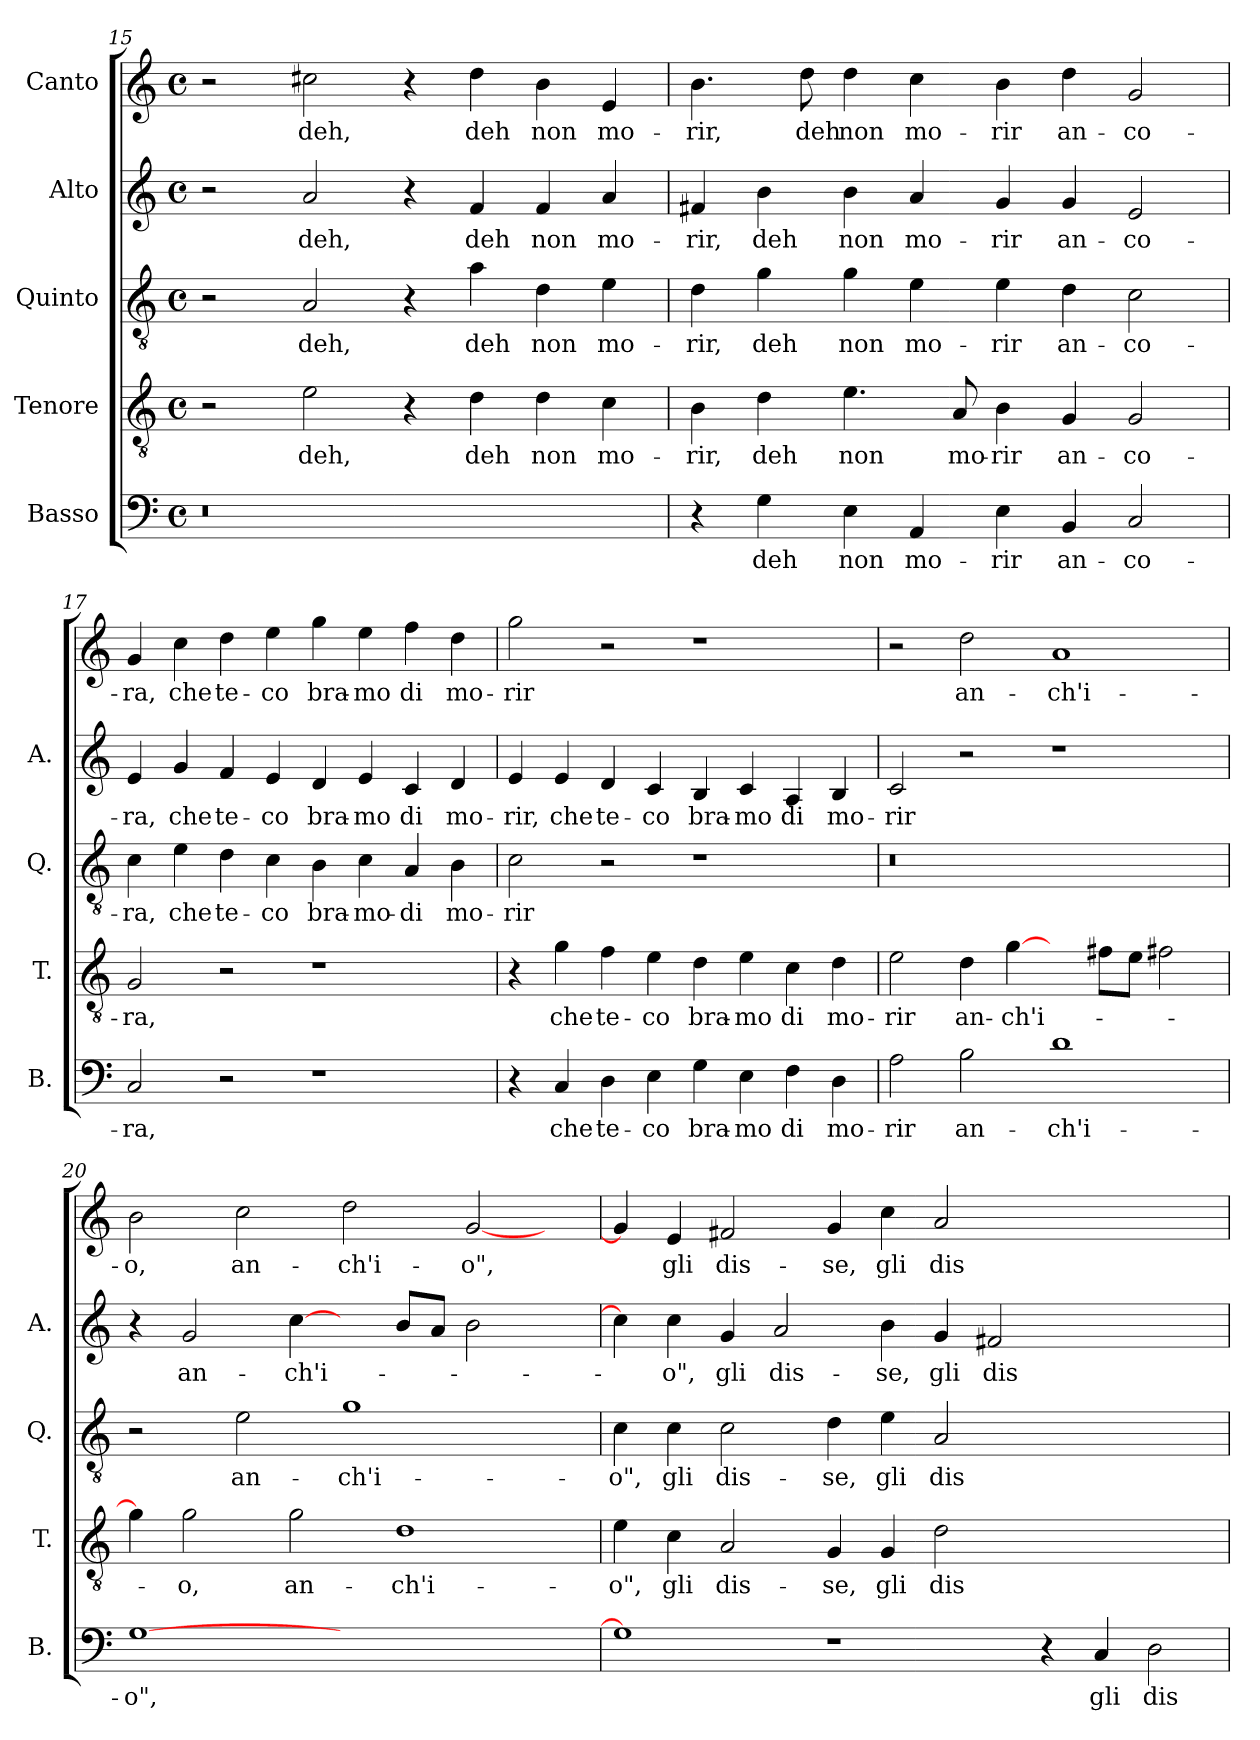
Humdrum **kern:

**kern	**text	**kern	**text	**kern	**text	**kern	**text	**kern	**text
*part5	*part5	*part4	*part4	*part3	*part3	*part2	*part2	*part1	*part1
*staff5	*staff5	*staff4	*staff4	*staff3	*staff3	*staff2	*staff2	*staff1	*staff1
*I"Basso	*	*I"Tenore	*	*I"Quinto	*	*I"Alto	*	*I"Canto	*
*I'B.	*	*I'T.	*	*I'Q.	*	*I'A.	*	*	*
*clefF4	*	*clefGv2	*	*clefGv2	*	*clefG2	*	*clefG2	*
*k[]	*	*k[]	*	*k[]	*	*k[]	*	*k[]	*
*C:	*	*C:	*	*C:	*	*C:	*	*C:	*
*M4/4	*	*M4/4	*	*M4/4	*	*M4/4	*	*M4/4	*
*met(c)	*	*met(c)	*	*met(c)	*	*met(c)	*	*met(c)	*
=15	=15	=15	=15	=15	=15	=15	=15	=15	=15
!LO:N:vis=0	!	!	!	!	!	!	!	!	!
1r	.	2r	.	2r	.	2r	.	2r	.
.	.	2e\	deh,	2A/	deh,	2a/	deh,	2cc#X\	deh,
1ryy	.	4r	.	4r	.	4r	.	4r	.
.	.	4d\	deh	4a\	deh	4f/	deh	4dd\	deh
.	.	4d\	non	4d\	non	4f/	non	4b\	non
.	.	4c\	mo-	4e\	mo-	4a/	mo-	4e/	mo-
=16	=16	=16	=16	=16	=16	=16	=16	=16	=16
4r	.	4B\	-rir,	4d\	-rir,	4f#X/	-rir,	4.b\	-rir,
4G\	deh	4d\	deh	4g\	deh	4b\	deh	.	.
.	.	.	.	.	.	.	.	8dd\	deh
4E\	non	4.e\	non	4g\	non	4b\	non	4dd\	non
4AA/	mo-	.	.	4e\	mo-	4a/	mo-	4cc\	mo-
.	.	8A/	mo-	.	.	.	.	.	.
4E\	-rir	4B\	-rir	4e\	-rir	4g/	-rir	4b\	-rir
4BB/	an-	4G/	an-	4d\	an-	4g/	an-	4dd\	an-
2C/	-co-	2G/	-co-	2c\	-co-	2e/	-co-	2g/	-co-
=17	=17	=17	=17	=17	=17	=17	=17	=17	=17
2C/	-ra,	2G/	-ra,	4c\	-ra,	4e/	-ra,	4g/	-ra,
.	.	.	.	4e\	che	4g/	che	4cc\	che
2r	.	2r	.	4d\	te-	4f/	te-	4dd\	te-
.	.	.	.	4c\	-co	4e/	-co	4ee\	-co
1r	.	1r	.	4B\	bra-	4d/	bra-	4gg\	bra-
.	.	.	.	4c\	-mo-	4e/	-mo	4ee\	-mo
.	.	.	.	4A/	-di	4c/	di	4ff\	di
.	.	.	.	4B\	mo-	4d/	mo-	4dd\	mo-
=18	=18	=18	=18	=18	=18	=18	=18	=18	=18
4r	.	4r	.	2c\	-rir	4e/	-rir,	2gg\	-rir
4C/	che	4g\	che	.	.	4e/	che	.	.
4D\	te-	4f\	te-	2r	.	4d/	te-	2r	.
4E\	-co	4e\	-co	.	.	4c/	-co	.	.
4G\	bra-	4d\	bra-	1r	.	4B/	bra-	1r	.
4E\	-mo	4e\	-mo	.	.	4c/	-mo	.	.
4F\	di	4c\	di	.	.	4A/	di	.	.
4D\	mo-	4d\	mo-	.	.	4B/	mo-	.	.
=19	=19	=19	=19	=19	=19	=19	=19	=19	=19
!	!	!	!	!LO:N:vis=0	!	!	!	!	!
2A\	-rir	2e\	-rir	1r	.	2c/	-rir	2r	.
2B\	an-	4d\	an-	.	.	2r	.	2dd\	an-
.	.	[4g\	-ch'i-	.	.	.	.	.	.
1d\	-ch'i-	4ryy	.	1ryy	.	1r	.	1a/	-ch'i-
.	.	8f#X\L	.	.	.	.	.	.	.
.	.	8e\J	.	.	.	.	.	.	.
.	.	2f#X\	.	.	.	.	.	.	.
=20	=20	=20	=20	=20	=20	=20	=20	=20	=20
[1G\	-o",	4g\]	.	2r	.	4r	.	2b\	-o,
.	.	2g\	-o,	.	.	2g/	an-	.	.
.	.	.	.	2e\	an-	.	.	2cc\	an-
.	.	2g\	an-	.	.	[4cc\	-ch'i-	.	.
1ryy	.	.	.	1g\	-ch'i-	4ryy	.	2dd\	-ch'i-
.	.	1d\	-ch'i-	.	.	8b/L	.	.	.
.	.	.	.	.	.	8a/J	.	.	.
.	.	.	.	.	.	2b\	.	[2g/	-o",
4ryy	.	.	.	4ryy	.	4ryy	.	4ryy	.
=21	=21	=21	=21	=21	=21	=21	=21	=21	=21
1G\]	.	4e\	-o",	4c\	-o",	4cc\]	.	4g/]	.
.	.	4c\	gli	4c\	gli	4cc\	-o",	4e/	gli
.	.	2A/	dis-	2c\	dis-	4g/	gli	2f#X/	dis-
.	.	.	.	.	.	2a/	dis-	.	.
1r	.	4G/	-se,	4d\	-se,	.	.	4g/	-se,
.	.	4G/	gli	4e\	gli	4b\	-se,	4cc\	gli
.	.	2d\	dis-	2A/	dis-	4g/	gli	2a/	dis-
.	.	.	.	.	.	2f#X/	dis-	.	.
4r	.	1ryy	.	1ryy	.	.	.	1ryy	.
4C/	gli	.	.	.	.	2.ryy	.	.	.
2D\	dis-	.	.	.	.	.	.	.	.
=	=	=	=	=	=	=	=	=	=
*-	*-	*-	*-	*-	*-	*-	*-	*-	*-
